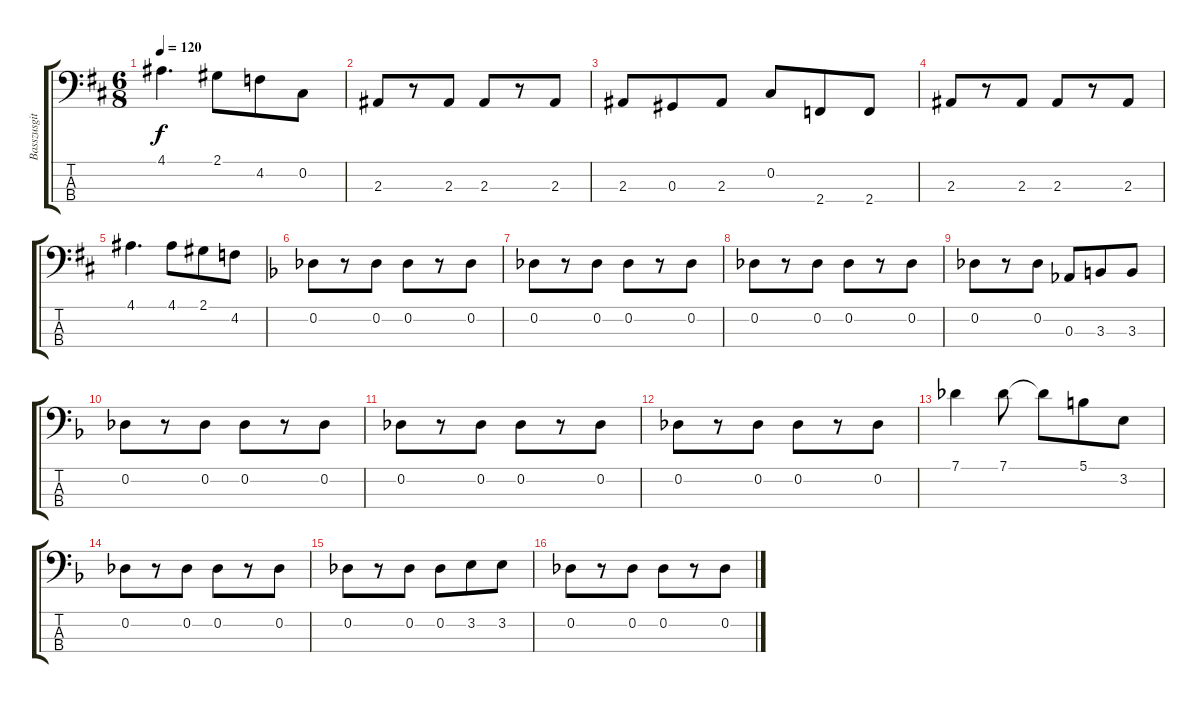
\track ("Basszusgitár (Yngwie Malmsteen)" "Basszusgit") {instrument electricbassfinger}
\staff {score tabs}
\tuning (Gb2 Db2 Ab1 Eb1) {hide}
\ts (6 8)
\tempo 120
\clef f4
\ks d
4.1{t}.4{d dy f} 2.1.8 4.2.8 0.2.8 |
2.3.8 r.8 2.3.8 2.3.8 r.8 2.3.8 |
2.3.8 0.3.8 2.3.8 0.2.8 2.4.8 2.4.8 |
2.3.8 r.8 2.3.8 2.3.8 r.8 2.3.8 |
4.1.4{d} 4.1.8 2.1.8 4.2.8 |
\ks f
0.2.8 r.8 0.2.8 0.2.8 r.8 0.2.8 |
0.2.8 r.8 0.2.8 0.2.8 r.8 0.2.8 |
0.2.8 r.8 0.2.8 0.2.8 r.8 0.2.8 |
0.2.8 r.8 0.2.8 0.3.8 3.3.8 3.3.8 |
0.2.8 r.8 0.2.8 0.2.8 r.8 0.2.8 |
0.2.8 r.8 0.2.8 0.2.8 r.8 0.2.8 |
0.2.8 r.8 0.2.8 0.2.8 r.8 0.2.8 |
7.1.4 7.1.8 7.1{t}.8 5.1.8 3.2.8 |
0.2.8 r.8 0.2.8 0.2.8 r.8 0.2.8 |
0.2.8 r.8 0.2.8 0.2.8 3.2.8 3.2.8 |
0.2.8 r.8 0.2.8 0.2.8 r.8 0.2.8
